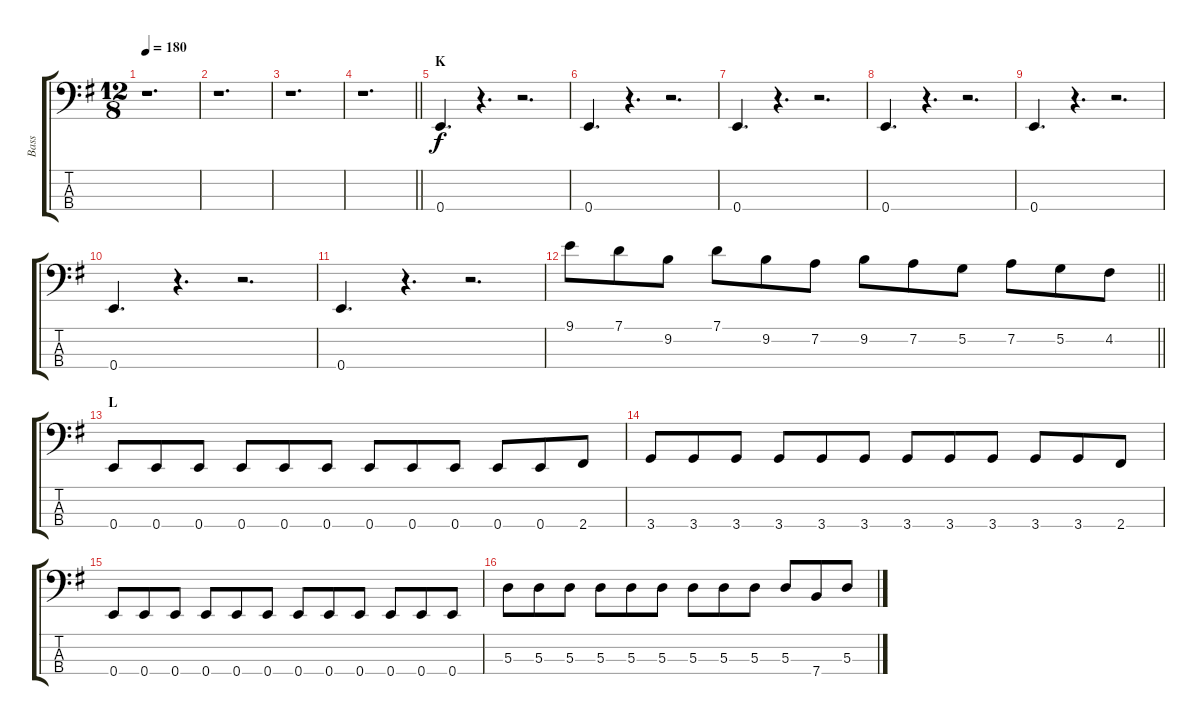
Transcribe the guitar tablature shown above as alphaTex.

\track ("Bass" "Bass") {instrument electricbassfinger}
\staff {score tabs}
\tuning (G2 D2 A1 E1) {hide}
\ts (12 8)
\tempo 180
\clef f4
\ks g
r.1{d dy f} |
r.1{d} |
r.1{d} |
\barLineRight lightlight
r.1{d} |
\section ("" "K")
0.4.4{d} r.4{d} r.2{d} |
0.4.4{d} r.4{d} r.2{d} |
0.4.4{d} r.4{d} r.2{d} |
0.4.4{d} r.4{d} r.2{d} |
0.4.4{d} r.4{d} r.2{d} |
0.4.4{d} r.4{d} r.2{d} |
0.4.4{d} r.4{d} r.2{d} |
\barLineRight lightlight
9.1.8 7.1.8 9.2.8 7.1.8 9.2.8 7.2.8 9.2.8 7.2.8 5.2.8 7.2.8 5.2.8 4.2.8 |
\section ("" "L")
0.4.8 0.4.8 0.4.8 0.4.8 0.4.8 0.4.8 0.4.8 0.4.8 0.4.8 0.4.8 0.4.8 2.4.8 |
3.4.8 3.4.8 3.4.8 3.4.8 3.4.8 3.4.8 3.4.8 3.4.8 3.4.8 3.4.8 3.4.8 2.4.8 |
0.4.8 0.4.8 0.4.8 0.4.8 0.4.8 0.4.8 0.4.8 0.4.8 0.4.8 0.4.8 0.4.8 0.4.8 |
5.3.8 5.3.8 5.3.8 5.3.8 5.3.8 5.3.8 5.3.8 5.3.8 5.3.8 5.3.8 7.4.8 5.3.8
